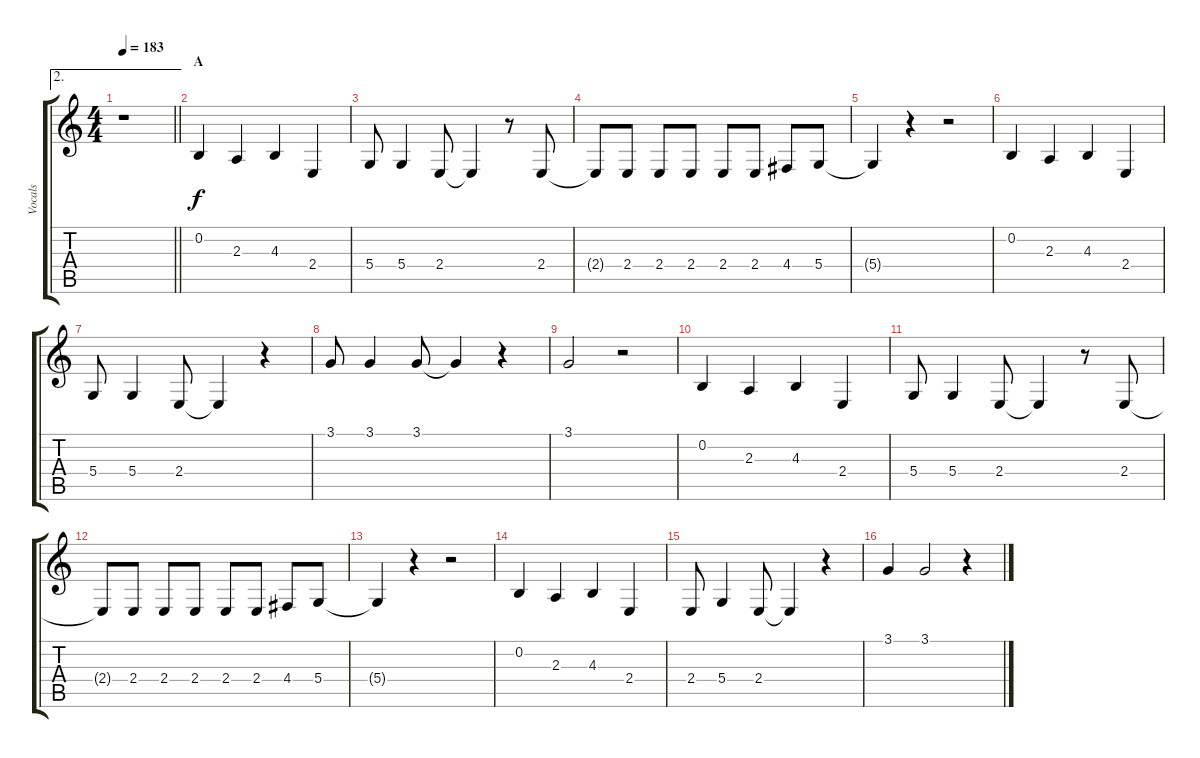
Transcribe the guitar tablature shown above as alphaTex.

\track ("Vocals" "Vocals") {instrument baritonesax}
\staff {score tabs}
\tuning (E4 B3 G3 D3 A2 E2) {hide}
\ae 2
\ts (4 4)
\tempo 183
\clef g2
\barLineRight lightlight
\ks c
r.1{dy f} |
\section ("" "A")
0.2.4 2.3.4 4.3.4 2.4.4 |
5.4.8 5.4.4 2.4.8 2.4{t}.4 r.8 2.4.8 |
2.4{t}.8 2.4.8 2.4.8 2.4.8 2.4.8 2.4.8 4.4.8 5.4.8 |
5.4{t}.4 r.4 r.2 |
0.2.4 2.3.4 4.3.4 2.4.4 |
5.4.8 5.4.4 2.4.8 2.4{t}.4 r.4 |
3.1.8 3.1.4 3.1.8 3.1{t}.4 r.4 |
3.1.2 r.2 |
0.2.4 2.3.4 4.3.4 2.4.4 |
5.4.8 5.4.4 2.4.8 2.4{t}.4 r.8 2.4.8 |
2.4{t}.8 2.4.8 2.4.8 2.4.8 2.4.8 2.4.8 4.4.8 5.4.8 |
5.4{t}.4 r.4 r.2 |
0.2.4 2.3.4 4.3.4 2.4.4 |
2.4.8 5.4.4 2.4.8 2.4{t}.4 r.4 |
3.1.4 3.1.2 r.4
